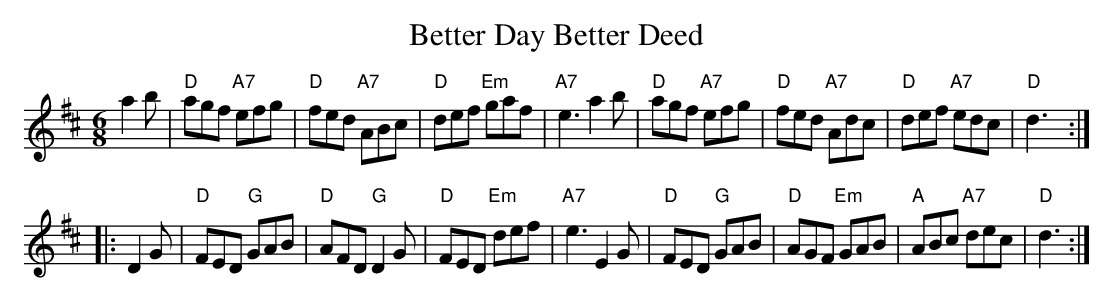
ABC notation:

X:1
T: Better Day Better Deed
M: 6/8
L: 1/8
K: D
a2b |\
"D"agf "A7"efg | "D"fed "A7"ABc | "D"def "Em"gaf | "A7"e3 a2b |\
"D"agf "A7"efg | "D"fed "A7"Adc | "D"def "A7"edc | "D"d3 :|
|: D2G |\
"D"FED "G"GAB | "D"AFD "G"D2G | "D"FED "Em"def | "A7"e3 E2G |\
"D"FED "G"GAB | "D"AGF "Em"GAB | "A"ABc "A7"dec | "D"d3 :|
